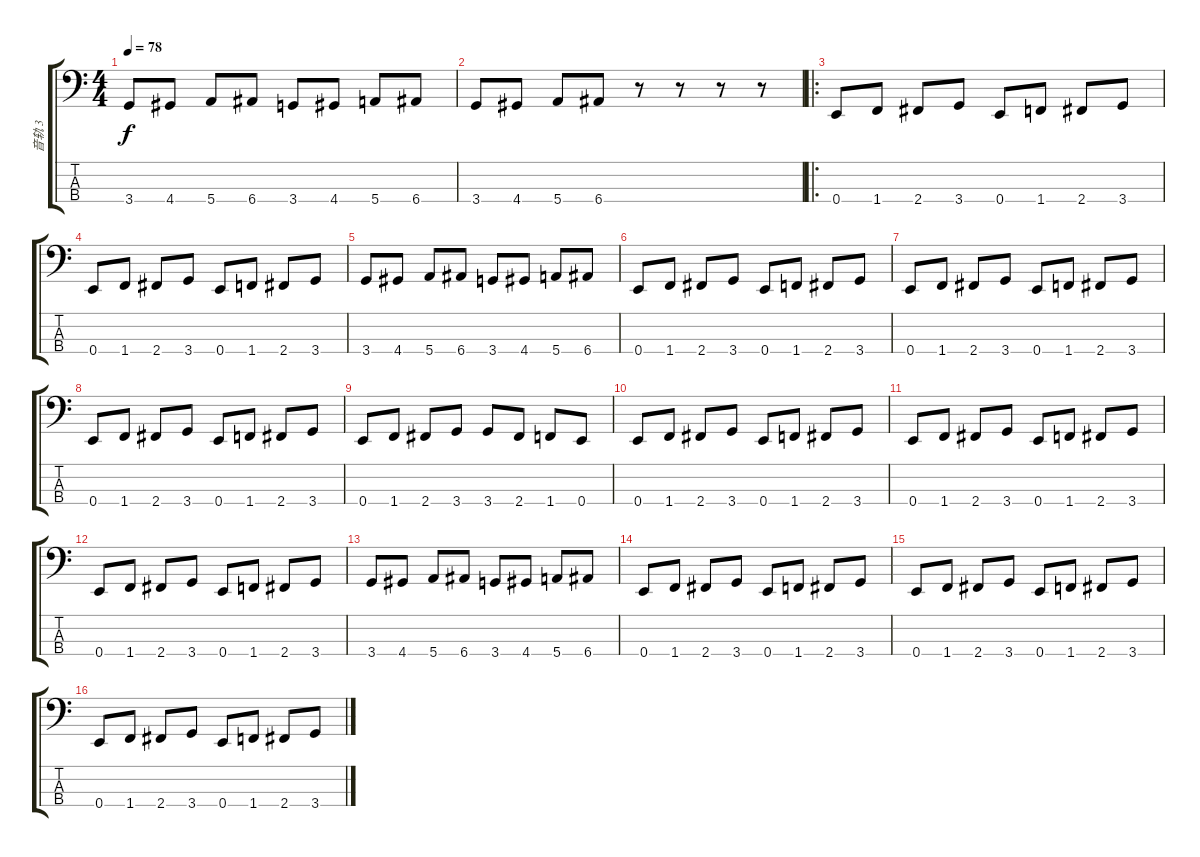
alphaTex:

\track ("音轨 3" "音轨 3") {instrument slapbass2}
\staff {score tabs}
\tuning (G2 D2 A1 E1) {hide}
\ts (4 4)
\tempo 78
\clef f4
\ks c
3.4.8{dy f} 4.4.8 5.4.8 6.4.8 3.4.8 4.4.8 5.4.8 6.4.8 |
3.4.8 4.4.8 5.4.8 6.4.8 r.8 r.8 r.8 r.8 |
\ro
0.4.8 1.4.8 2.4.8 3.4.8 0.4.8 1.4.8 2.4.8 3.4.8 |
0.4.8 1.4.8 2.4.8 3.4.8 0.4.8 1.4.8 2.4.8 3.4.8 |
3.4.8 4.4.8 5.4.8 6.4.8 3.4.8 4.4.8 5.4.8 6.4.8 |
0.4.8 1.4.8 2.4.8 3.4.8 0.4.8 1.4.8 2.4.8 3.4.8 |
0.4.8 1.4.8 2.4.8 3.4.8 0.4.8 1.4.8 2.4.8 3.4.8 |
0.4.8 1.4.8 2.4.8 3.4.8 0.4.8 1.4.8 2.4.8 3.4.8 |
0.4.8 1.4.8 2.4.8 3.4.8 3.4.8 2.4.8 1.4.8 0.4.8 |
0.4.8 1.4.8 2.4.8 3.4.8 0.4.8 1.4.8 2.4.8 3.4.8 |
0.4.8 1.4.8 2.4.8 3.4.8 0.4.8 1.4.8 2.4.8 3.4.8 |
0.4.8 1.4.8 2.4.8 3.4.8 0.4.8 1.4.8 2.4.8 3.4.8 |
3.4.8 4.4.8 5.4.8 6.4.8 3.4.8 4.4.8 5.4.8 6.4.8 |
0.4.8 1.4.8 2.4.8 3.4.8 0.4.8 1.4.8 2.4.8 3.4.8 |
0.4.8 1.4.8 2.4.8 3.4.8 0.4.8 1.4.8 2.4.8 3.4.8 |
0.4.8 1.4.8 2.4.8 3.4.8 0.4.8 1.4.8 2.4.8 3.4.8
